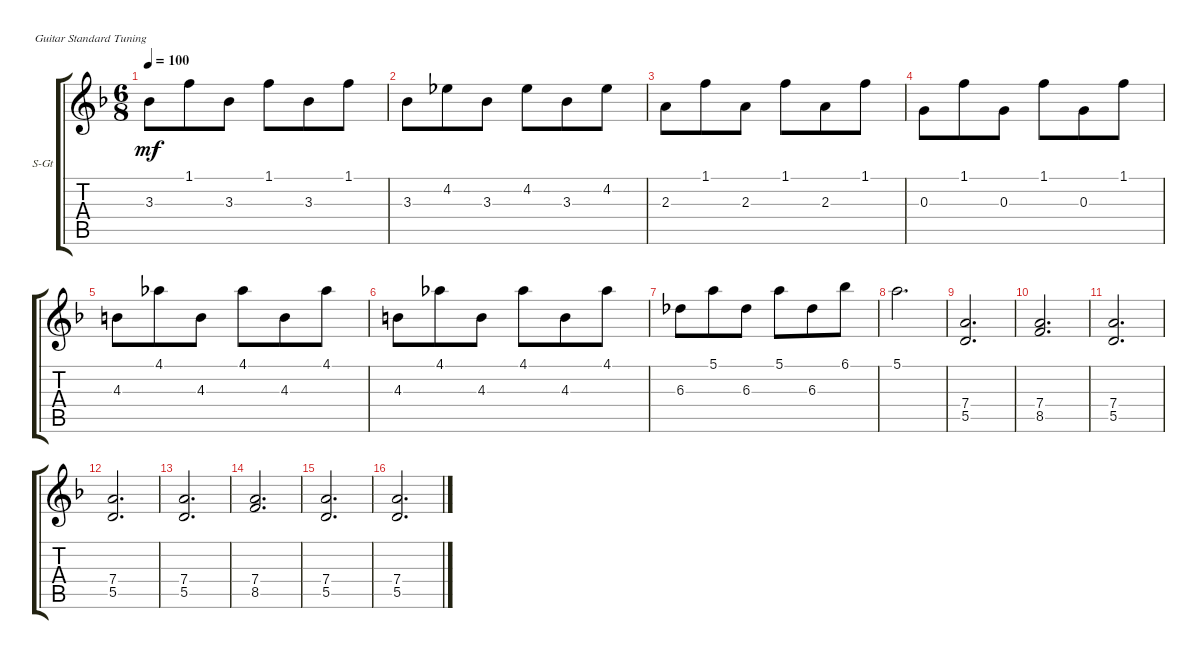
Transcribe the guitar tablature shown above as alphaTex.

\defaultSystemsLayout 4
\bracketExtendMode groupsimilarinstruments
\firstSystemTrackNameOrientation horizontal
\otherSystemsTrackNameOrientation horizontal
\track ("Electrica limpia" "S-Gt") {instrument electricguitarjazz}
\staff {score tabs}
\tuning (E4 B3 G3 D3 A2 E2)
\ts (6 8)
\tempo 100
\clef g2
\ks dminor
3.3.8{dy mf} 1.1.8 3.3.8 1.1.8 3.3.8 1.1.8 |
3.3.8 4.2.8 3.3.8 4.2.8 3.3.8 4.2.8 |
2.3.8 1.1.8 2.3.8 1.1.8 2.3.8 1.1.8 |
0.3.8 1.1.8 0.3.8 1.1.8 0.3.8 1.1.8 |
4.3.8 4.1.8 4.3.8 4.1.8 4.3.8 4.1.8 |
4.3.8 4.1.8 4.3.8 4.1.8 4.3.8 4.1.8 |
6.3.8 5.1.8 6.3.8 5.1.8 6.3.8 6.1.8 |
5.1.2{d} |
(5.5 7.4).2{d} |
(8.5 7.4).2{d} |
(5.5 7.4).2{d} |
(5.5 7.4).2{d} |
(5.5 7.4).2{d} |
(8.5 7.4).2{d} |
(5.5 7.4).2{d} |
(5.5 7.4).2{d}
